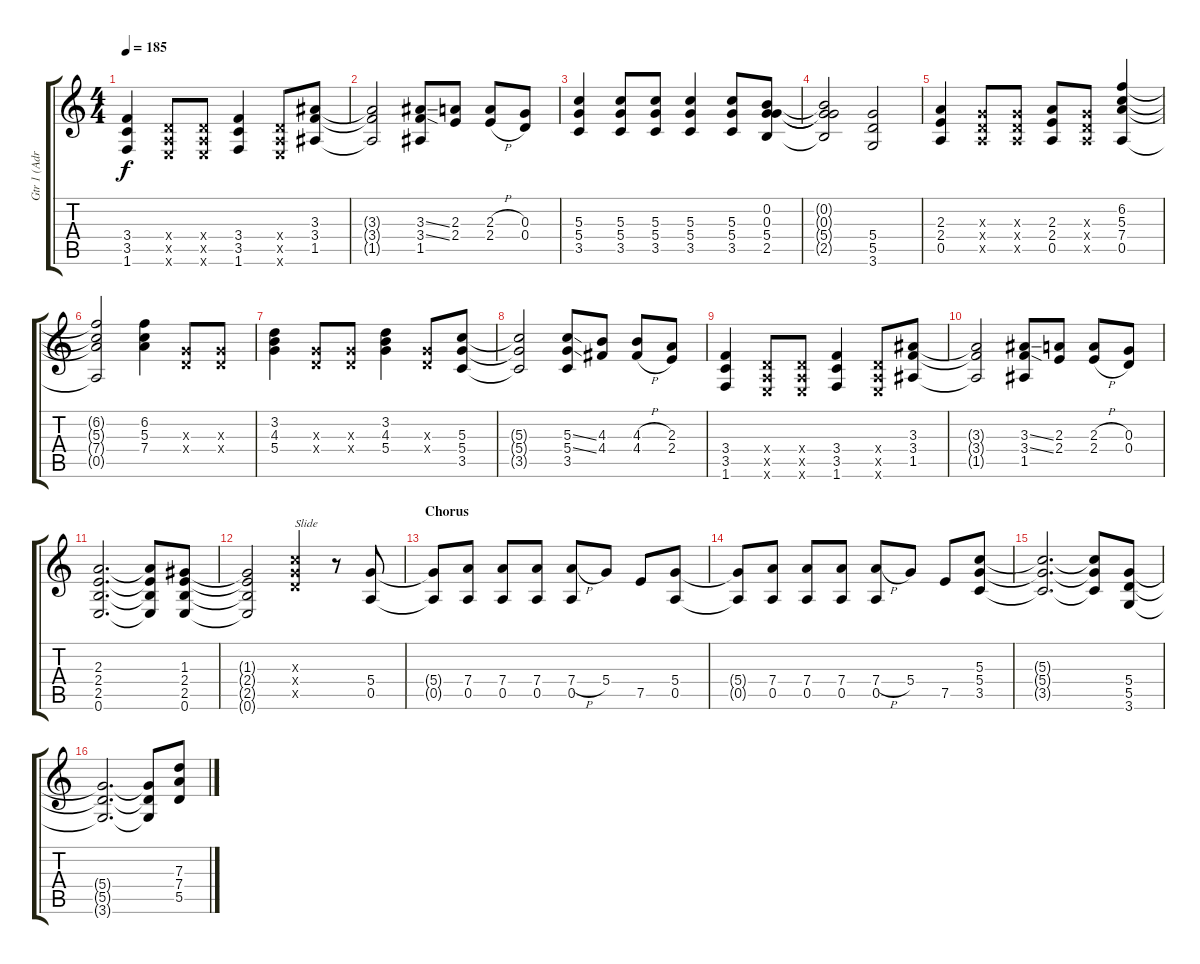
\track ("Gtr 1 (Adrian Smith" "Gtr 1 (Adr") {instrument distortionguitar}
\staff {score tabs}
\tuning (E4 B3 G3 D3 A2 E2) {hide}
\ts (4 4)
\tempo 185
\clef g2
\ks c
(3.4 3.5 1.6).4{dy f} (0.4{x} 0.5{x} 0.6{x}).8 (0.4{x} 0.5{x} 0.6{x}).8 (3.4 3.5 1.6).4 (0.4{x} 0.5{x} 0.6{x}).8 (3.3 3.4 1.5).8 |
(3.3{t} 3.4{t} 1.5{t}).2 (3.3{ss} 3.4{ss} 1.5).8 (2.3 2.4).8 (2.3{h} 2.4{h}).8 (0.3 0.4).8 |
(5.3 5.4 3.5).4 (5.3 5.4 3.5).8 (5.3 5.4 3.5).8 (5.3 5.4 3.5).4 (5.3 5.4 3.5).8 (0.2 0.3 5.4 2.5).8 |
(0.2{t} 0.3{t} 5.4{t} 2.5{t}).2 (5.4 5.5 3.6).2 |
(2.3 2.4 0.5).4 (0.3{x} 0.4{x} 0.5{x}).8 (0.3{x} 0.4{x} 0.5{x}).8 (2.3 2.4 0.5).8 (0.3{x} 0.4{x} 0.5{x}).8 (6.2 5.3 7.4 0.5).4 |
(6.2{t} 5.3{t} 7.4{t} 0.5{t}).2 (6.2 5.3 7.4).4 (0.3{x} 0.4{x}).8 (0.3{x} 0.4{x}).8 |
(3.2 4.3 5.4).4 (0.3{x} 0.4{x}).8 (0.3{x} 0.4{x}).8 (3.2 4.3 5.4).4 (0.3{x} 0.4{x}).8 (5.3 5.4 3.5).8 |
(5.3{t} 5.4{t} 3.5{t}).2 (5.3{ss} 5.4{ss} 3.5).8 (4.3 4.4).8 (4.3{h} 4.4{h}).8 (2.3 2.4).8 |
(3.4 3.5 1.6).4 (0.4{x} 0.5{x} 0.6{x}).8 (0.4{x} 0.5{x} 0.6{x}).8 (3.4 3.5 1.6).4 (0.4{x} 0.5{x} 0.6{x}).8 (3.3 3.4 1.5).8 |
(3.3{t} 3.4{t} 1.5{t}).2 (3.3{ss} 3.4{ss} 1.5).8 (2.3 2.4).8 (2.3{h} 2.4{h}).8 (0.3 0.4).8 |
(2.3 2.4 2.5 0.6).2{d} (2.3{t} 2.4{t} 2.5{t} 0.6{t}).8 (1.3 2.4 2.5 0.6).8 |
(1.3{t} 2.4{t} 2.5{t} 0.6{t}).2 (5.3{x} 5.4{x} 5.5{x}).4{txt "Slide"} r.8 (5.4 0.5).8 |
\section ("" "Chorus")
(5.4{t} 0.5{t}).8 (7.4 0.5).8 (7.4 0.5).8 (7.4 0.5).8 (7.4{h} 0.5).8 5.4.8 7.5.8 (5.4 0.5).8 |
(5.4{t} 0.5{t}).8 (7.4 0.5).8 (7.4 0.5).8 (7.4 0.5).8 (7.4{h} 0.5).8 5.4.8 7.5.8 (5.3 5.4 3.5).8 |
(5.3{t} 5.4{t} 3.5{t}).2{d} (5.3{t} 5.4{t} 3.5{t}).8 (5.4 5.5 3.6).8 |
(5.4{t} 5.5{t} 3.6{t}).2{d} (5.4{t} 5.5{t} 3.6{t}).8 (7.3 7.4 5.5).8
